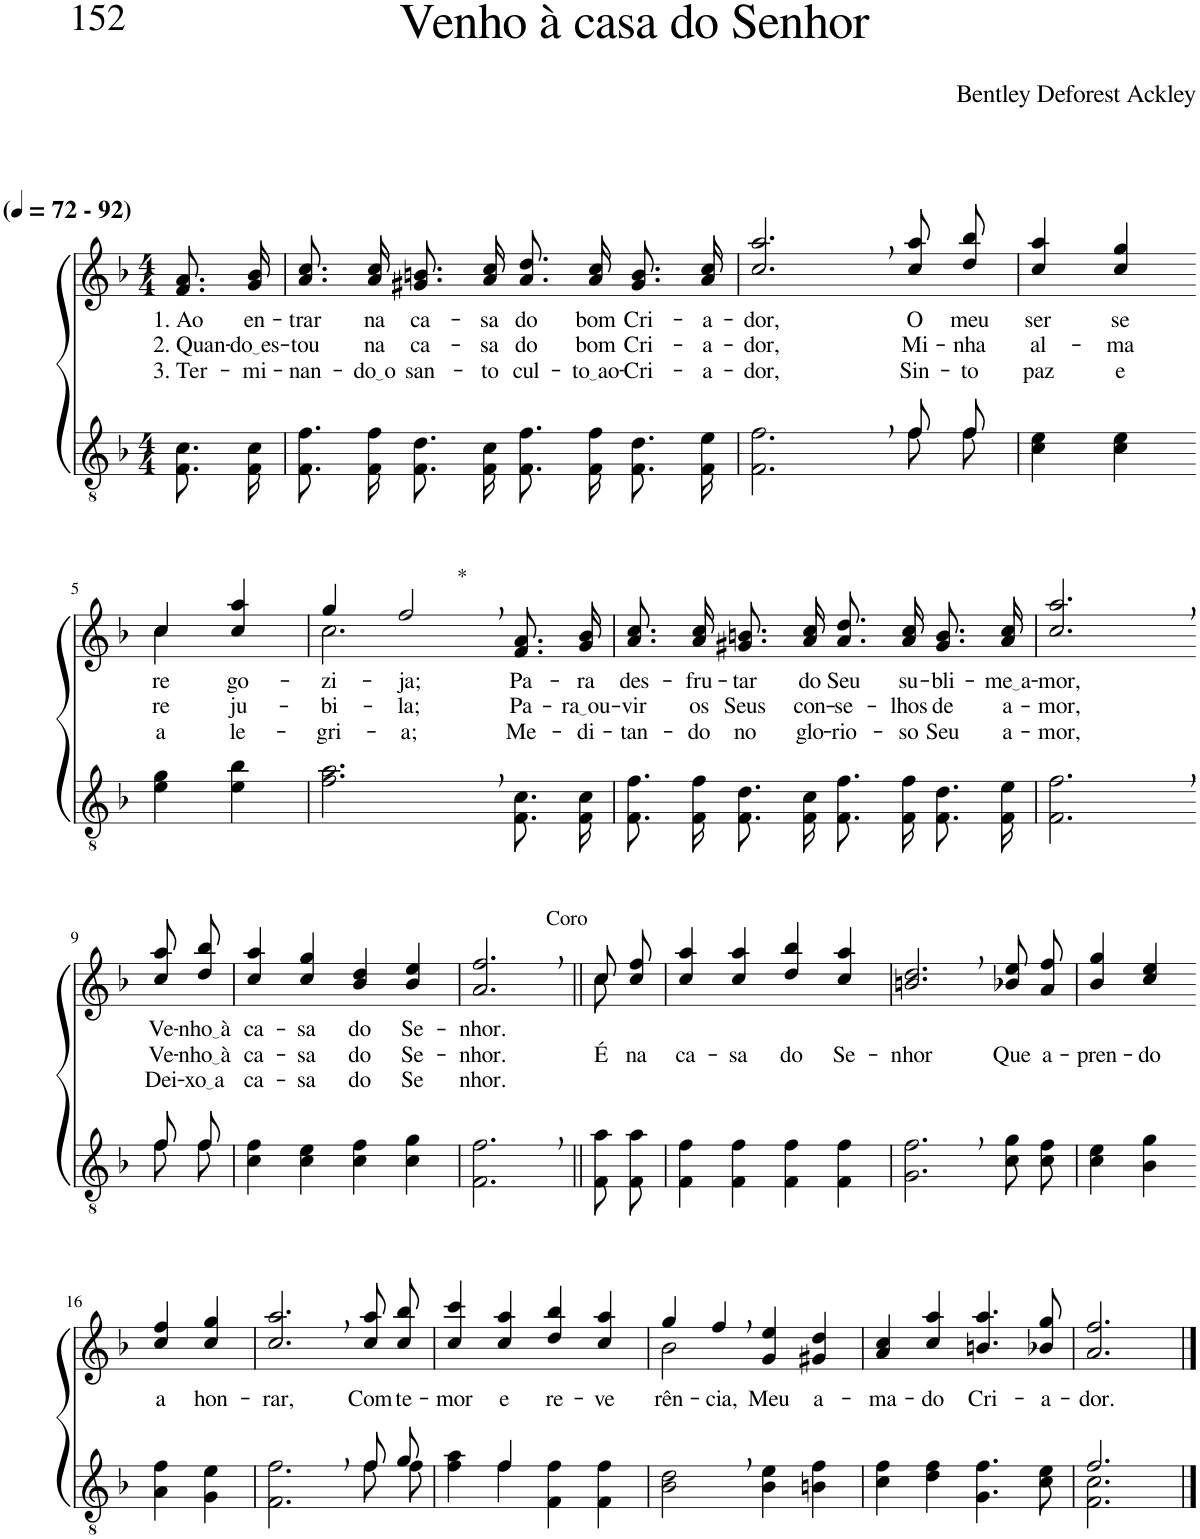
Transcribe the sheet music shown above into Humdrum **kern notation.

**kern	**kern	**text	**text	**text
*part2	*part1	*part1	*part1	*part1
*staff2	*staff1	*staff1	*staff1	*staff1
*I"Parte III e IV	*I"Parte I e II	*	*	*
*clefGv2	*clefG2	*	*	*
*Trd5c9	*Trd5c9	*	*	*
*k[b-]	*k[b-]	*	*	*
*M4/4	*M4/4	*	*	*
*MM72	*MM72	*	*	*
=1	=1	=1	=1	=1
!	!LO:TX:a:B:t=(	!	!	!
!	!LO:TX:a:B:t=- 92)	!	!	!
!	!	!LO:LY:b	!LO:LY:b	!LO:LY:b
8.F/ 8.c/L	8.f/ 8.a/L	1. Ao	2. Quan-	3. Ter-
!	!	!LO:LY:b	!LO:LY:b	!LO:LY:b
16F/ 16c/Jk	16g/ 16b-/Jk	en-	do es	-mi-
=2	=2	=2	=2	=2
!	!	!LO:LY:b	!LO:LY:b	!LO:LY:b
8.F\ 8.f\L	8.a\ 8.cc\L	-trar	-tou	-nan-
!	!	!LO:LY:b	!LO:LY:b	!LO:LY:b
16F\ 16f\Jk	16a\ 16cc\Jk	na	na	do o
!	!	!LO:LY:b	!LO:LY:b	!LO:LY:b
8.F/ 8.d/L	8.g#X/ 8.bn/L	ca-	ca-	san-
!	!	!LO:LY:b	!LO:LY:b	!LO:LY:b
16F/ 16c/Jk	16a/ 16cc/Jk	-sa	-sa	-to
!	!	!LO:LY:b	!LO:LY:b	!LO:LY:b
8.F\ 8.f\L	8.a\ 8.dd\L	do	do	cul-
!	!	!LO:LY:b	!LO:LY:b	!LO:LY:b
16F\ 16f\Jk	16a\ 16cc\Jk	bom	bom	to ao
!	!	!LO:LY:b	!LO:LY:b	!LO:LY:b
8.F\ 8.d\L	8.g#/ 8.b/L	Cri-	Cri-	-Cri-
!	!	!LO:LY:b	!LO:LY:b	!LO:LY:b
16F\ 16e\Jk	16a/ 16cc/Jk	-a-	-a-	-a-
=3	=3	=3	=3	=3
*^	*	*	*	*
!	!	!	!LO:LY:b	!LO:LY:b	!LO:LY:b
2.ryy	2.F\ 2.f\	2.cc/, 2.aa/,	-dor,	-dor,	-dor,
!	!	!	!LO:LY:b	!LO:LY:b	!LO:LY:b
8f/L	8f\L	8cc\ 8aa\L	O	Mi-	Sin-
!	!	!	!LO:LY:b	!LO:LY:b	!LO:LY:b
8f/J	8f\J	8dd\ 8bb-\J	meu	-nha	-to
=4	=4	=4	=4	=4	=4
!	!	!	!LO:LY:b	!LO:LY:b	!LO:LY:b
*v	*v	*	*	*	*
4c\ 4e\	4cc/ 4aa/	ser	al-	paz
!	!	!LO:LY:b	!LO:LY:b	!LO:LY:b
4c\ 4e\	4cc/ 4gg/	se	-ma	e
!!LO:LB:g=z
=5-	=5-	=5-	=5-	=5-
*	*^	*	*	*
!	!	!	!LO:LY:b	!LO:LY:b	!LO:LY:b
4e\ 4g\	4cc/	4cc\	re-	re-	a-
!	!	!	!LO:LY:b	!LO:LY:b	!LO:LY:b
4e\ 4b-\	4cc/ 4aa/	4ryy	-go-	-ju-	-le-
=6	=6	=6	=6	=6	=6
!	!	!	!LO:LY:b	!LO:LY:b	!LO:LY:b
2.f\, 2.a\,	2.cc,\	4gg/	-zi-	-bi-	-gri-
!	!	!LO:TX:a:t=*	!	!	!
!	!	!	!LO:LY:b	!LO:LY:b	!LO:LY:b
.	.	2ff/	-ja;	-la;	-a;
!	!	!	!LO:LY:b	!LO:LY:b	!LO:LY:b
8.F/ 8.c/L	4ryy	8.f/ 8.a/L	Pa-	Pa-	Me-
!	!	!	!LO:LY:b	!LO:LY:b	!LO:LY:b
16F/ 16c/Jk	.	16g/ 16b-/Jk	-ra	ra ou	-di-
=7	=7	=7	=7	=7	=7
!	!	!	!LO:LY:b	!LO:LY:b	!LO:LY:b
*	*v	*v	*	*	*
8.F\ 8.f\L	8.a\ 8.cc\L	des-	-vir	-tan-
!	!	!LO:LY:b	!LO:LY:b	!LO:LY:b
16F\ 16f\Jk	16a\ 16cc\Jk	-fru-	os	-do
!	!	!LO:LY:b	!LO:LY:b	!LO:LY:b
8.F/ 8.d/L	8.g#X/ 8.bn/L	-tar	Seus	no
!	!	!LO:LY:b	!LO:LY:b	!LO:LY:b
16F/ 16c/Jk	16a/ 16cc/Jk	do	con-	glo-
!	!	!LO:LY:b	!LO:LY:b	!LO:LY:b
8.F\ 8.f\L	8.a\ 8.dd\L	Seu	-se-	-rio-
!	!	!LO:LY:b	!LO:LY:b	!LO:LY:b
16F\ 16f\Jk	16a\ 16cc\Jk	su-	-lhos	-so
!	!	!LO:LY:b	!LO:LY:b	!LO:LY:b
8.F\ 8.d\L	8.g#/ 8.b/L	-bli-	de	Seu
!	!	!LO:LY:b	!LO:LY:b	!LO:LY:b
16F\ 16e\Jk	16a/ 16cc/Jk	me a	a-	a-
=8	=8	=8	=8	=8
!	!	!LO:LY:b	!LO:LY:b	!LO:LY:b
2.F\, 2.f\,	2.cc/, 2.aa/,	-mor,	-mor,	-mor,
!!LO:LB:g=z
=9-	=9-	=9-	=9-	=9-
*^	*	*	*	*
!	!	!	!LO:LY:b	!LO:LY:b	!LO:LY:b
8f/L	8f\L	8cc\ 8aa\L	Ve-	Ve-	Dei-
!	!	!	!LO:LY:b	!LO:LY:b	!LO:LY:b
8f/J	8f\J	8dd\ 8bb-\J	nho à	nho à	xo a
=10	=10	=10	=10	=10	=10
!	!	!	!LO:LY:b	!LO:LY:b	!LO:LY:b
*v	*v	*	*	*	*
4c\ 4f\	4cc/ 4aa/	ca-	ca-	ca-
!	!	!LO:LY:b	!LO:LY:b	!LO:LY:b
4c\ 4e\	4cc/ 4gg/	-sa	-sa	-sa
!	!	!LO:LY:b	!LO:LY:b	!LO:LY:b
4c\ 4f\	4b-/ 4dd/	do	do	do
!	!	!LO:LY:b	!LO:LY:b	!LO:LY:b
4c\ 4g\	4b-/ 4ee/	Se-	Se-	Se
=11	=11	=11	=11	=11
!	!LO:TX:a:t=Coro	!	!	!
!	!	!LO:LY:b	!LO:LY:b	!LO:LY:b
2.F\, 2.f\,	2.a/, 2.ff/,	-nhor.	-nhor.	nhor.
=12||	=12||	=12||	=12||	=12||
*	*^	*	*	*
!	!	!	!	!LO:LY:b	!
8F\ 8a\L	8cc\L	8cc\	.	É	.
!	!	!	!	!LO:LY:b	!
8F\ 8a\J	8cc\ 8ff\J	8ryy	.	na	.
=13	=13	=13	=13	=13	=13
!	!	!	!	!LO:LY:b	!
*	*v	*v	*	*	*
4F\ 4f\	4cc/ 4aa/	.	ca-	.
!	!	!	!LO:LY:b	!
4F\ 4f\	4cc/ 4aa/	.	-sa	.
!	!	!	!LO:LY:b	!
4F\ 4f\	4dd/ 4bb-/	.	do	.
!	!	!	!LO:LY:b	!
4F\ 4f\	4cc/ 4aa/	.	Se-	.
=14	=14	=14	=14	=14
!	!	!	!LO:LY:b	!
2.G\, 2.f\,	2.bn/, 2.dd/,	.	-nhor	.
!	!	!	!LO:LY:b	!
8c\ 8g\L	8b-X\ 8ee\L	.	Que	.
!	!	!	!LO:LY:b	!
8c\ 8f\J	8a\ 8ff\J	.	a-	.
=15	=15	=15	=15	=15
!	!	!	!LO:LY:b	!
4c\ 4e\	4b-/ 4gg/	.	-pren-	.
!	!	!	!LO:LY:b	!
4B-\ 4g\	4cc/ 4ee/	.	-do	.
!!LO:LB:g=z
=16-	=16-	=16-	=16-	=16-
!	!	!LO:LY:b	!	!
4A\ 4f\	4cc/ 4ff/	a	.	.
!	!	!LO:LY:b	!	!
4G\ 4e\	4cc/ 4gg/	hon-	.	.
=17	=17	=17	=17	=17
*^	*	*	*	*
!	!	!	!LO:LY:b	!	!
2.ryy	2.F\ 2.f\	2.cc/, 2.aa/,	-rar,	.	.
!	!	!	!LO:LY:b	!	!
8f/L	8f\L	8cc\ 8aa\L	Com	.	.
!	!	!	!LO:LY:b	!	!
8g/J	8f\J	8cc\ 8bb-\J	te-	.	.
=18	=18	=18	=18	=18	=18
!	!	!	!LO:LY:b	!	!
4ryy	4f\ 4a\	4cc/ 4ccc/	-mor	.	.
!	!	!	!LO:LY:b	!	!
4f/	4f\	4cc/ 4aa/	e	.	.
!	!	!	!LO:LY:b	!	!
2ryy	4F\ 4f\	4dd/ 4bb-/	re-	.	.
!	!	!	!LO:LY:b	!	!
.	4F\ 4f\	4cc/ 4aa/	-ve-	.	.
=19	=19	=19	=19	=19	=19
*	*	*^	*	*	*
!	!	!	!	!LO:LY:b	!	!
*v	*v	*	*	*	*	*
2B-\, 2d\,	4gg/	2b-\	-rên-	.	.
!	!	!	!LO:LY:b	!	!
.	4ff,/	.	-cia,	.	.
!	!	!	!LO:LY:b	!	!
4B-\ 4e\	4g/ 4ee/	2ryy	Meu	.	.
!	!	!	!LO:LY:b	!	!
4Bn\ 4f\	4g#X/ 4dd/	.	a-	.	.
*	*v	*v	*	*	*
=20	=20	=20	=20	=20
!	!	!LO:LY:b	!	!
4c\ 4f\	4a/ 4cc/	-ma-	.	.
!	!	!LO:LY:b	!	!
4d\ 4f\	4cc/ 4aa/	-do	.	.
!	!	!LO:LY:b	!	!
4.G\ 4.f\	4.bn/ 4.aa/	Cri-	.	.
!	!	!LO:LY:b	!	!
8c\ 8e\	8b-X/ 8gg/	-a-	.	.
=21	=21	=21	=21	=21
*^	*	*	*	*
!	!	!	!LO:LY:b	!	!
2.f/	2.F\ 2.c\	2.a/ 2.ff/	-dor.	.	.
*v	*v	*	*	*	*
==	==	==	==	==
*-	*-	*-	*-	*-
